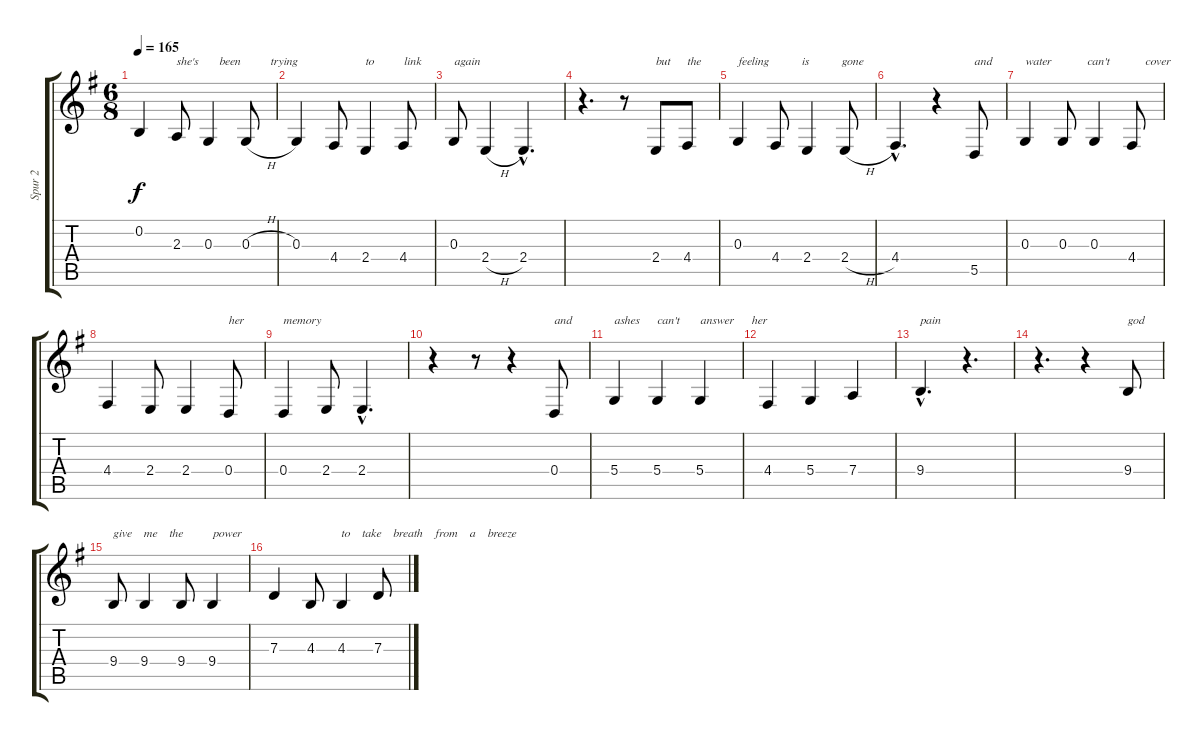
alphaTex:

\track ("Spur 2" "Spur 2") {instrument synthstrings1}
\staff {score tabs}
\tuning (E4 B3 G3 D3 A2 E2) {hide}
\ts (6 8)
\tempo 165
\clef g2
\ks g
0.2.4{dy f} 2.3.8{txt "she's       been          trying"} 0.3.4 0.3{h}.8 |
0.3.4 4.4.8 2.4.4{txt "to          link           again"} 4.4.8 |
0.3.8 2.4{h}.4 2.4{hac}.4{d} |
r.4{d} r.8 2.4.8{txt "but"} 4.4.8{txt "the"} |
0.3.4{txt "feeling           is           gone"} 4.4.8 2.4.4 2.4{h}.8 |
4.4{hac}.4{d} r.4 5.5.8{txt "and"} |
0.3.4{txt "water            can't            cover"} 0.3.8 0.3.4 4.4.8 |
4.4.4 2.4.8 2.4.4 0.4.8{txt "her"} |
0.4.4{txt "memory"} 2.4.8 2.4{hac}.4{d} |
r.4 r.8 r.4 0.4.8{txt "and"} |
5.4.4{txt "ashes      can't       answer      her      "} 5.4.4 5.4.4 |
4.4.4 5.4.4 7.4.4 |
9.4{hac}.4{d txt "pain"} r.4{d} |
r.4{d} r.4 9.4.8{txt "god"} |
9.4.8{txt "give    me    the          power"} 9.4.4 9.4.8 9.4.4 |
7.3.4 4.3.8 4.3.4{txt "to    take    breath    from    a    breeze"} 7.3.8
